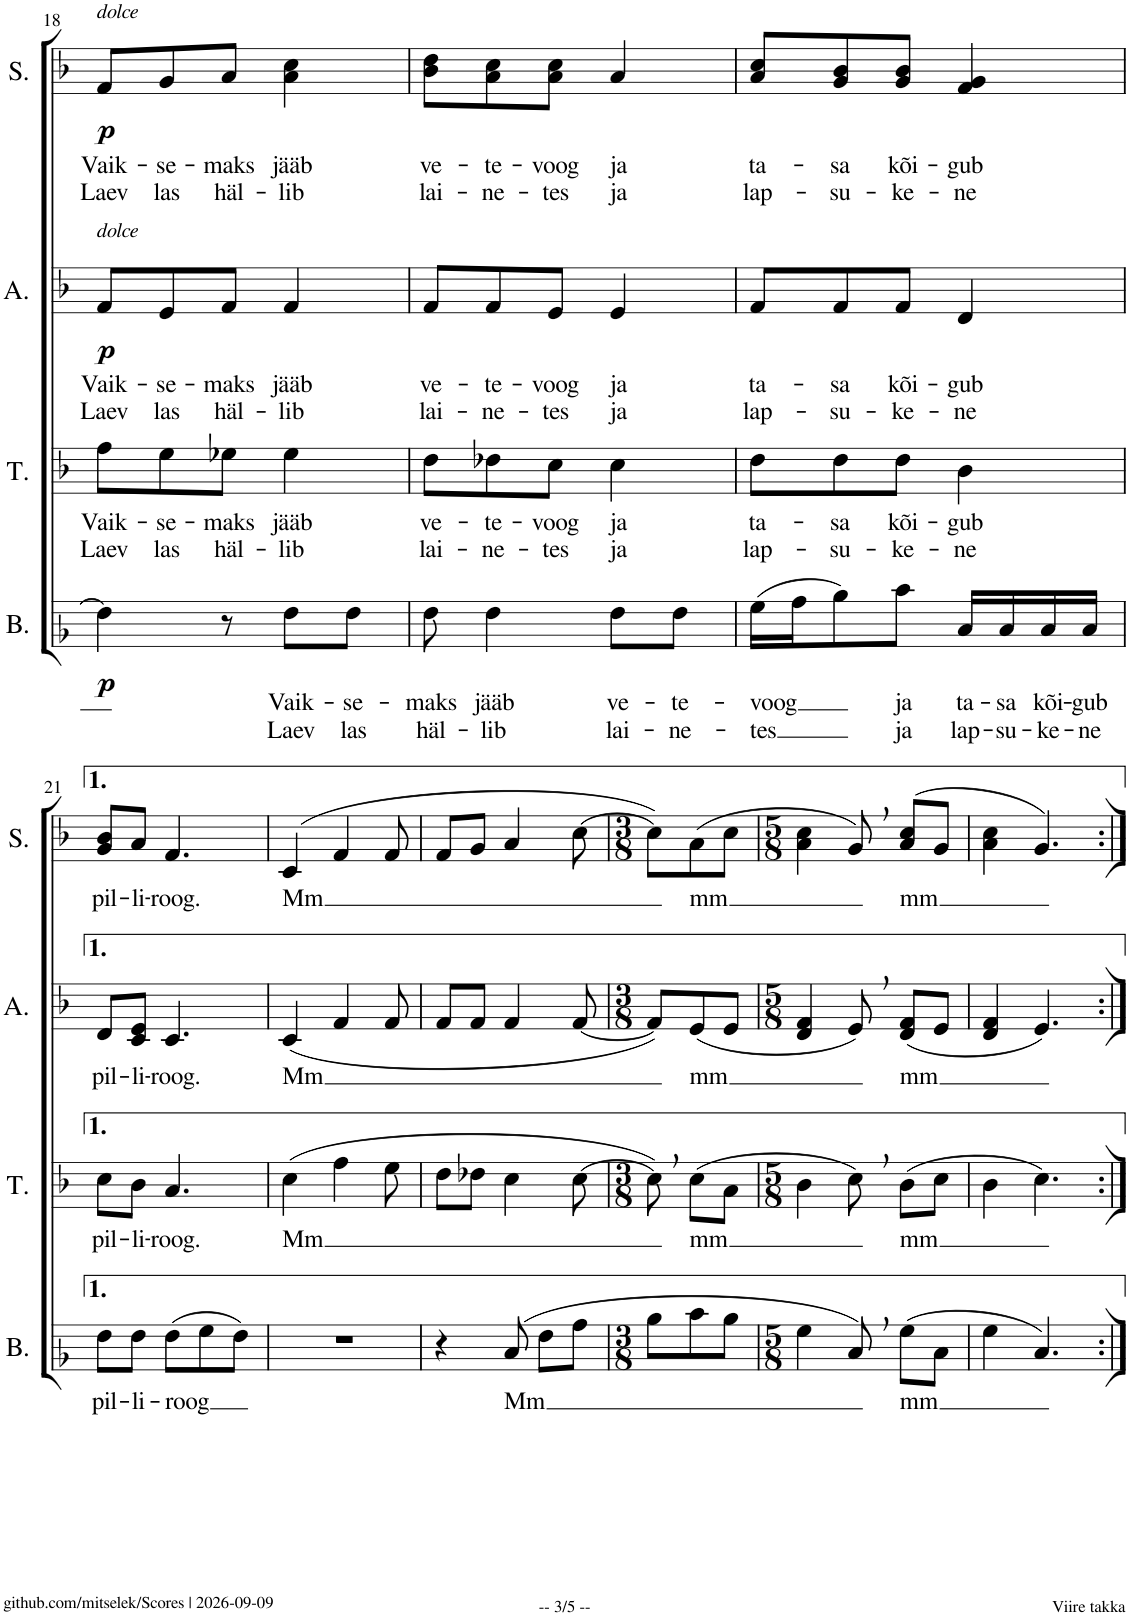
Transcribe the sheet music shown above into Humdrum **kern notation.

**kern	**text	**text	**dynam	**kern	**text	**text	**kern	**text	**text	**dynam	**kern	**text	**text	**dynam
*part4	*part4	*part4	*part4	*part3	*part3	*part3	*part2	*part2	*part2	*part2	*part1	*part1	*part1	*part1
*staff4	*staff4	*staff4	*staff4	*staff3	*staff3	*staff3	*staff2	*staff2	*staff2	*staff2	*staff1	*staff1	*staff1	*staff1
*I"Bass	*	*	*	*I"Tenor	*	*	*I"Alto	*	*	*	*I"Soprano	*	*	*
*I'B.	*	*	*	*I'T.	*	*	*I'A.	*	*	*	*I'S.	*	*	*
!!LO:PB:g=z
*clefF4	*	*	*	*clefGv2	*	*	*clefG2	*	*	*	*clefG2	*	*	*
*k[b-]	*	*	*	*k[b-]	*	*	*k[b-]	*	*	*	*k[b-]	*	*	*
*M5/8	*	*	*	*M5/8	*	*	*M5/8	*	*	*	*M5/8	*	*	*
=18	=18	=18	=18	=18	=18	=18	=18	=18	=18	=18	=18	=18	=18	=18
!	!	!	!	!	!	!	!	!	!	!	!LO:TX:a:i:t=dolce	!	!	!
!	!	!	!	!	!	!	!LO:TX:a:i:t=dolce	!	!	!	!	!	!	!
!	!	!	!LO:DY:b	!	!LO:LY:b	!LO:LY:b	!	!LO:LY:b	!LO:LY:b	!LO:DY:b	!	!LO:LY:b	!LO:LY:b	!LO:DY:b
4F\]	.	.	p	8f\L	Vaik-	Laev	8f/L	Vaik-	Laev	p	8f/L	Vaik-	Laev	p
!	!	!	!	!	!LO:LY:b	!LO:LY:b	!	!LO:LY:b	!LO:LY:b	!	!	!LO:LY:b	!LO:LY:b	!
.	.	.	.	8e\	-se-	las	8e/	-se-	las	.	8g/	-se-	las	.
!	!	!	!	!	!LO:LY:b	!LO:LY:b	!	!LO:LY:b	!LO:LY:b	!	!	!LO:LY:b	!LO:LY:b	!
8r	.	.	.	8e-X\J	-maks	häl-	8f/J	-maks	häl-	.	8a/J	-maks	häl-	.
!	!LO:LY:b	!LO:LY:b	!	!	!LO:LY:b	!LO:LY:b	!	!LO:LY:b	!LO:LY:b	!	!	!LO:LY:b	!LO:LY:b	!
8F\L	Vaik-	Laev	.	4e-\	jääb	-lib	4f/	jääb	-lib	.	4a\ 4cc\	jääb	-lib	.
!	!LO:LY:b	!LO:LY:b	!	!	!	!	!	!	!	!	!	!	!	!
8F\J	-se-	las	.	.	.	.	.	.	.	.	.	.	.	.
=19	=19	=19	=19	=19	=19	=19	=19	=19	=19	=19	=19	=19	=19	=19
!	!LO:LY:b	!LO:LY:b	!	!	!LO:LY:b	!LO:LY:b	!	!LO:LY:b	!LO:LY:b	!	!	!LO:LY:b	!LO:LY:b	!
8F\	-maks	häl-	.	8d\L	ve-	lai-	8f/L	ve-	lai-	.	8b-\ 8dd\L	ve-	lai-	.
!	!LO:LY:b	!LO:LY:b	!	!	!LO:LY:b	!LO:LY:b	!	!LO:LY:b	!LO:LY:b	!	!	!LO:LY:b	!LO:LY:b	!
4F\	jääb	-lib	.	8d-X\	-te-	-ne-	8f/	-te-	-ne-	.	8a\ 8cc\	-te-	-ne-	.
!	!	!	!	!	!LO:LY:b	!LO:LY:b	!	!LO:LY:b	!LO:LY:b	!	!	!LO:LY:b	!LO:LY:b	!
.	.	.	.	8c\J	-voog	-tes	8e/J	-voog	-tes	.	8a\ 8cc\J	-voog	-tes	.
!	!LO:LY:b	!LO:LY:b	!	!	!LO:LY:b	!LO:LY:b	!	!LO:LY:b	!LO:LY:b	!	!	!LO:LY:b	!LO:LY:b	!
8F\L	ve-	lai-	.	4c\	ja	ja	4e/	ja	ja	.	4a/	ja	ja	.
!	!LO:LY:b	!LO:LY:b	!	!	!	!	!	!	!	!	!	!	!	!
8F\J	-te-	-ne-	.	.	.	.	.	.	.	.	.	.	.	.
=20	=20	=20	=20	=20	=20	=20	=20	=20	=20	=20	=20	=20	=20	=20
!	!LO:LY:b	!LO:LY:b	!	!	!LO:LY:b	!LO:LY:b	!	!LO:LY:b	!LO:LY:b	!	!	!LO:LY:b	!LO:LY:b	!
(16G\LL	-voog	-tes	.	8d\L	ta-	lap-	8f/L	ta-	lap-	.	8a/ 8cc/L	ta-	lap-	.
16A\J	.	.	.	.	.	.	.	.	.	.	.	.	.	.
!	!	!	!	!	!LO:LY:b	!LO:LY:b	!	!LO:LY:b	!LO:LY:b	!	!	!LO:LY:b	!LO:LY:b	!
8B-\)	.	.	.	8d\	-sa	-su-	8f/	-sa	-su-	.	8g/ 8b-/	-sa	-su-	.
!	!LO:LY:b	!LO:LY:b	!	!	!LO:LY:b	!LO:LY:b	!	!LO:LY:b	!LO:LY:b	!	!	!LO:LY:b	!LO:LY:b	!
8c\J	ja	ja	.	8d\J	kõi-	-ke-	8f/J	kõi-	-ke-	.	8g/ 8b-/J	kõi-	-ke-	.
!	!LO:LY:b	!LO:LY:b	!	!	!LO:LY:b	!LO:LY:b	!	!LO:LY:b	!LO:LY:b	!	!	!LO:LY:b	!LO:LY:b	!
16C/LL	ta-	lap-	.	4B-\	-gub	-ne	4d/	-gub	-ne	.	4f/ 4g/	-gub	-ne	.
!	!LO:LY:b	!LO:LY:b	!	!	!	!	!	!	!	!	!	!	!	!
16C/	-sa	-su-	.	.	.	.	.	.	.	.	.	.	.	.
!	!LO:LY:b	!LO:LY:b	!	!	!	!	!	!	!	!	!	!	!	!
16C/	kõi-	-ke-	.	.	.	.	.	.	.	.	.	.	.	.
!	!LO:LY:b	!LO:LY:b	!	!	!	!	!	!	!	!	!	!	!	!
16C/JJ	-gub	-ne	.	.	.	.	.	.	.	.	.	.	.	.
!!LO:LB:g=z
=21	=21	=21	=21	=21	=21	=21	=21	=21	=21	=21	=21	=21	=21	=21
!	!LO:LY:b	!	!	!	!LO:LY:b	!	!	!LO:LY:b	!	!	!	!LO:LY:b	!	!
8F\L	pil-	.	.	8c\L	pil-	.	8d/L	pil-	.	.	8g/ 8b-/L	pil-	.	.
!	!LO:LY:b	!	!	!	!LO:LY:b	!	!	!LO:LY:b	!	!	!	!LO:LY:b	!	!
8F\J	-li-	.	.	8B-\J	-li-	.	8c/ 8e/J	-li-	.	.	8a/J	-li-	.	.
!	!LO:LY:b	!	!	!	!LO:LY:b	!	!	!LO:LY:b	!	!	!	!LO:LY:b	!	!
(8F\L	-roog	.	.	4.A/	-roog.	.	4.c/	-roog.	.	.	4.f/	-roog.	.	.
8G\	.	.	.	.	.	.	.	.	.	.	.	.	.	.
8F\J)	.	.	.	.	.	.	.	.	.	.	.	.	.	.
=22	=22	=22	=22	=22	=22	=22	=22	=22	=22	=22	=22	=22	=22	=22
!	!	!	!	!	!LO:LY:b	!	!	!LO:LY:b	!	!	!	!LO:LY:b	!	!
8%5r	.	.	.	(4c\	Mm	.	(4c/	Mm	.	.	(4c/	Mm	.	.
.	.	.	.	4f\	.	.	4f/	.	.	.	4f/	.	.	.
.	.	.	.	8e\	.	.	8f/	.	.	.	8f/	.	.	.
=23	=23	=23	=23	=23	=23	=23	=23	=23	=23	=23	=23	=23	=23	=23
4r	.	.	.	8d\L	.	.	8f/L	.	.	.	8f/L	.	.	.
.	.	.	.	8d-X\J	.	.	8f/J	.	.	.	8g/J	.	.	.
!	!LO:LY:b	!	!	!	!	!	!	!	!	!	!	!	!	!
(8C/	Mm	.	.	4c\	.	.	4f/	.	.	.	4a/	.	.	.
8F\L	.	.	.	.	.	.	.	.	.	.	.	.	.	.
8A\J	.	.	.	[8c\	.	.	[8f/	.	.	.	[8cc\	.	.	.
=24	=24	=24	=24	=24	=24	=24	=24	=24	=24	=24	=24	=24	=24	=24
*M3/8	*	*	*	*M3/8	*	*	*M3/8	*	*	*	*M3/8	*	*	*
8B-\L	.	.	.	8c,\])	.	.	8f/L])	.	.	.	8cc\L])	.	.	.
!	!	!	!	!	!LO:LY:b	!	!	!LO:LY:b	!	!	!	!LO:LY:b	!	!
8c\	.	.	.	(8c\L	mm	.	(8e/	mm	.	.	(8a\	mm	.	.
8B-\J	.	.	.	8A\J	.	.	8e/J	.	.	.	8cc\J	.	.	.
=25	=25	=25	=25	=25	=25	=25	=25	=25	=25	=25	=25	=25	=25	=25
*M5/8	*	*	*	*M5/8	*	*	*M5/8	*	*	*	*M5/8	*	*	*
4G\	.	.	.	4B-\	.	.	4d/ 4f/	.	.	.	4a\ 4cc\	.	.	.
8C,/)	.	.	.	8c,\)	.	.	8e,/)	.	.	.	8g,/)	.	.	.
!	!LO:LY:b	!	!	!	!LO:LY:b	!	!	!LO:LY:b	!	!	!	!LO:LY:b	!	!
(8G\L	mm	.	.	(8B-\L	mm	.	(8d/ 8f/L	mm	.	.	(8a/ 8cc/L	mm	.	.
8C\J	.	.	.	8c\J	.	.	8e/J	.	.	.	8g/J	.	.	.
=26	=26	=26	=26	=26	=26	=26	=26	=26	=26	=26	=26	=26	=26	=26
4G\	.	.	.	4B-\	.	.	4d/ 4f/	.	.	.	4a\ 4cc\	.	.	.
4.C/)	.	.	.	4.c\)	.	.	4.e/)	.	.	.	4.g/)	.	.	.
=:|!	=:|!	=:|!	=:|!	=:|!	=:|!	=:|!	=:|!	=:|!	=:|!	=:|!	=:|!	=:|!	=:|!	=:|!
*-	*-	*-	*-	*-	*-	*-	*-	*-	*-	*-	*-	*-	*-	*-
